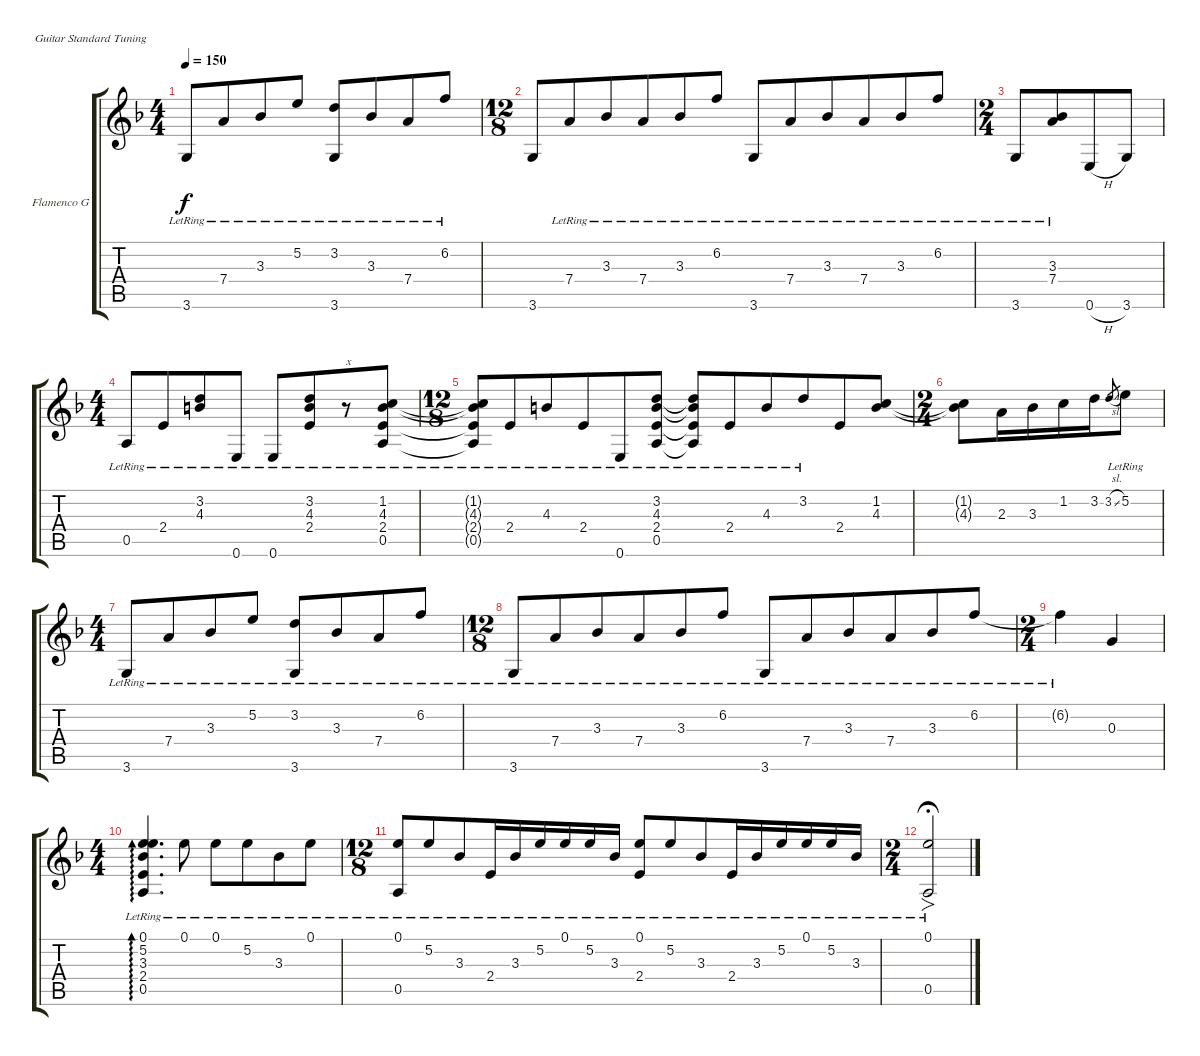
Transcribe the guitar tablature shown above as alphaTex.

\defaultSystemsLayout 4
\bracketExtendMode groupsimilarinstruments
\firstSystemTrackNameOrientation horizontal
\otherSystemsTrackNameOrientation horizontal
\track ("Flamenco Guitar" "Flamenco G") {instrument acousticguitarnylon}
\staff {score tabs}
\tuning (E4 B3 G3 D3 A2 E2)
\ts (4 4)
\beaming (8 4 4)
\tempo 150
\clef g2
\ks f
3.6{lr}.8{dy f} 7.4{lr}.8 3.3{lr}.8 5.2{lr}.8 (3.2{lr} 3.6{lr}).8 3.3{lr}.8 7.4{lr}.8 6.2{lr}.8 |
\ts (12 8)
\beaming (8 6 6)
3.6.8 7.4{lr}.8 3.3{lr}.8 7.4{lr}.8 3.3{lr}.8 6.2{lr}.8 3.6{lr}.8 7.4{lr}.8 3.3{lr}.8 7.4{lr}.8 3.3{lr}.8 6.2{lr}.8 |
\ts (2 4)
\beaming (8 4)
3.6{lr}.8 (7.4{lr} 3.3).8 0.6{h}.8 3.6.8 |
\ts (4 4)
\beaming (8 4 4)
\scale
0.363802 0.5{lr}.8 2.4{lr}.8 (4.3{lr} 3.2{lr}).8 0.6{lr}.8 0.6{lr}.8 (2.4{lr} 4.3{lr} 3.2{lr}).8 r.8{txt "x"} (0.5{lr} 2.4{lr} 4.3{lr} 1.2{lr}).8 |
\ts (12 8)
\beaming (8 6 6)
\scale
0.351456 (0.5{lr t} 2.4{lr t} 4.3{lr t} 1.2{lr t}).8 2.4{lr}.8 4.3{lr}.8 2.4{lr}.8 0.6{lr}.8 (0.5{lr} 2.4{lr} 4.3{lr} 3.2{lr}).8 (0.5{lr t} 2.4{lr t} 4.3{lr t} 3.2{lr t}).8 2.4{lr}.8 4.3{lr}.8 3.2{lr}.8 2.4.8 (4.3 1.2).8 |
\ts (2 4)
\beaming (8 4)
\scale
0.284672 (4.3{t} 1.2{t}).8 2.3.16 3.3.16 1.2.16 3.2.16 3.2{sl}.8{gr} 5.2{lr}.8 |
\ts (4 4)
\beaming (8 4 4)
3.6{lr}.8 7.4{lr}.8 3.3{lr}.8 5.2{lr}.8 (3.2{lr} 3.6{lr}).8 3.3{lr}.8 7.4{lr}.8 6.2{lr}.8 |
\ts (12 8)
\beaming (8 6 6)
3.6{lr}.8 7.4{lr}.8 3.3{lr}.8 7.4{lr}.8 3.3{lr}.8 6.2{lr}.8 3.6{lr}.8 7.4{lr}.8 3.3{lr}.8 7.4{lr}.8 3.3{lr}.8 6.2{lr}.8 |
\ts (2 4)
\beaming (8 4)
6.2{lr t}.4 0.3.4 |
\ts (4 4)
\beaming (8 4 4)
(0.5{lr} 2.4{lr} 3.3{lr} 5.2{lr} 0.1{lr}).4{d ad 0} 0.1{lr}.8 0.1{lr}.8 5.2{lr}.8 3.3{lr}.8 0.1{lr}.8 |
\ts (12 8)
\beaming (8 6 6)
(0.5{lr} 0.1{lr}).8 5.2{lr}.8 3.3{lr}.8 2.4{lr}.16 3.3{lr}.16 5.2{lr}.16 0.1{lr}.16 5.2{lr}.16 3.3{lr}.16 (2.4{lr} 0.1{lr}).8 5.2{lr}.8 3.3{lr}.8 2.4{lr}.16 3.3{lr}.16 5.2{lr}.16 0.1{lr}.16 5.2{lr}.16 3.3{lr}.16 |
\ts (2 4)
\beaming (8 4)
(0.1{lr} 0.5).2{fo fermata (medium 1)}
